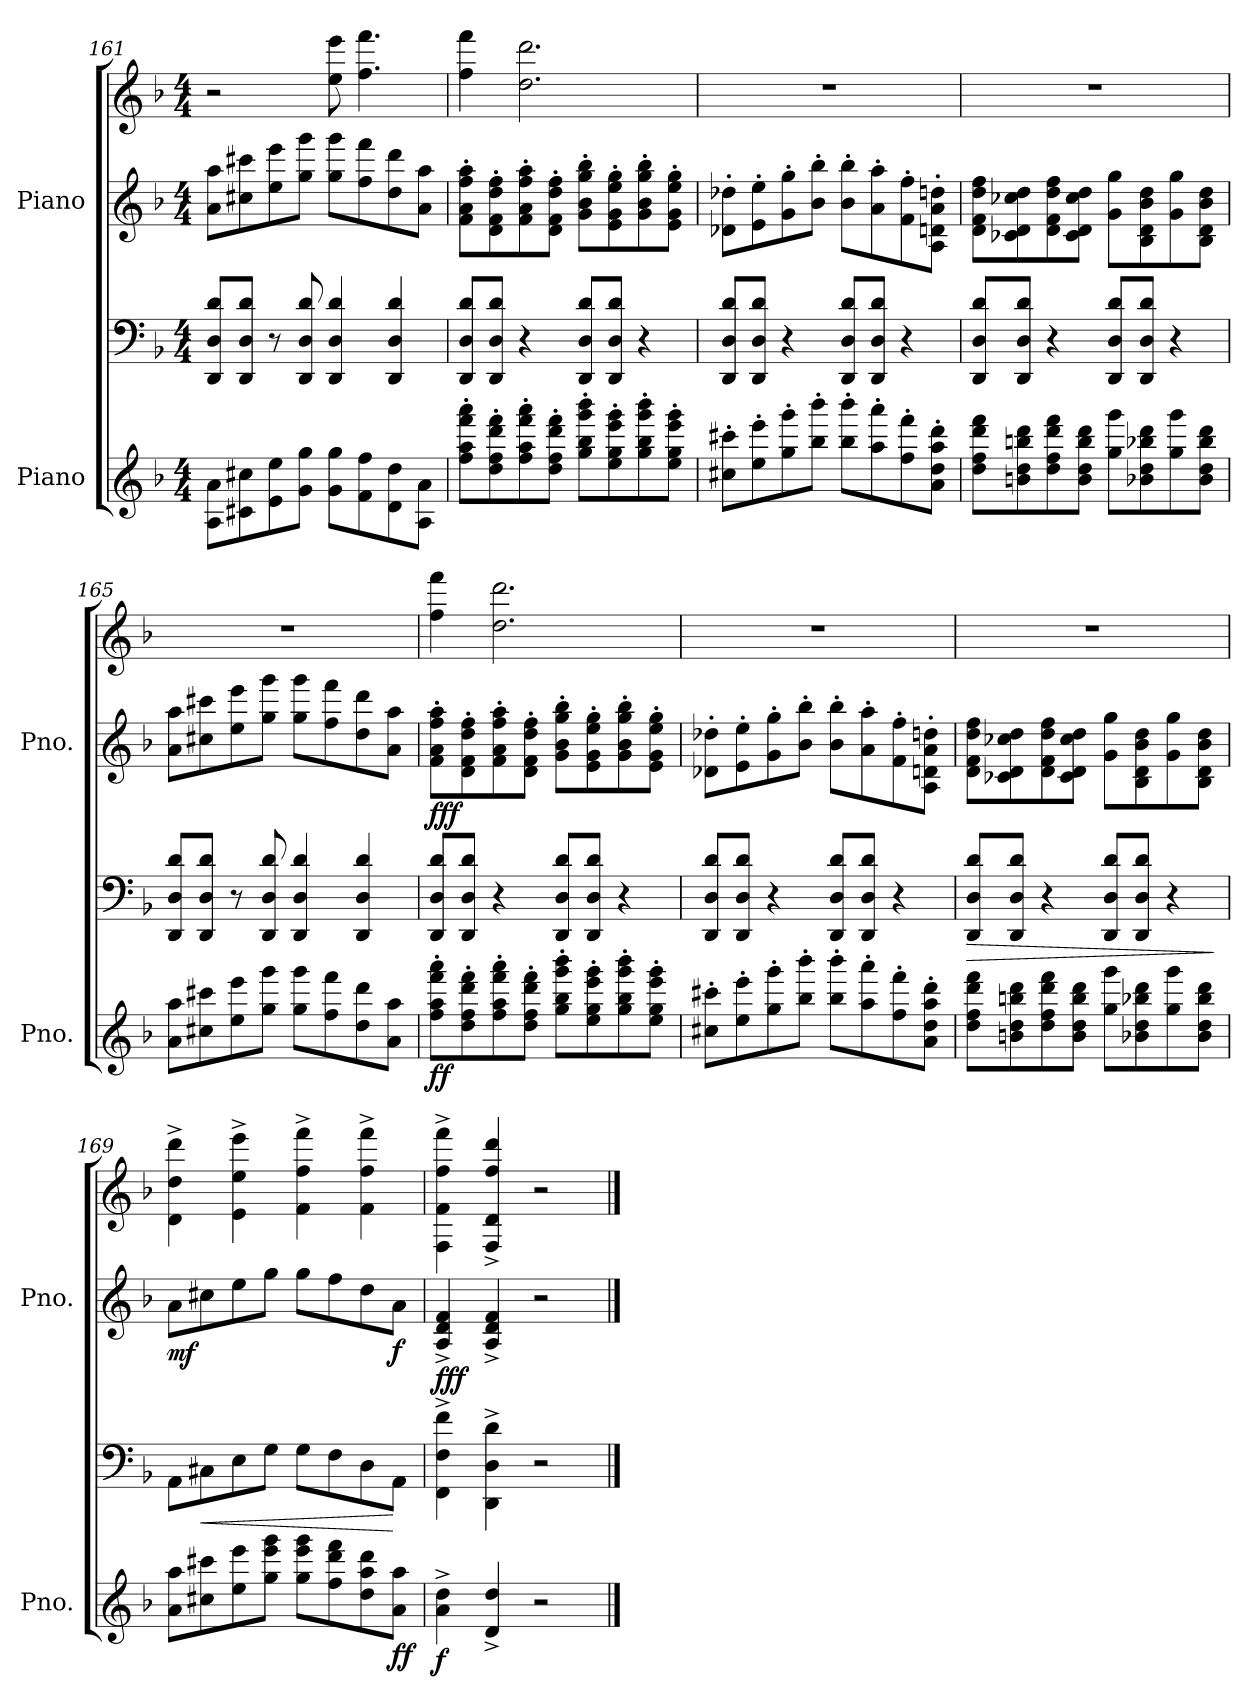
**kern	**kern	**dynam	**kern	**kern	**dynam
*part2	*part2	*part2	*part1	*part1	*part1
*staff4	*staff3	*staff3/4	*staff2	*staff1	*staff1/2
*I"Piano	*	*	*I"Piano	*	*
*I'Pno.	*	*	*I'Pno.	*	*
*clefG2	*clefF4	*	*clefG2	*clefG2	*
*k[b-]	*k[b-]	*	*k[b-]	*k[b-]	*
*M4/4	*M4/4	*	*M4/4	*M4/4	*
=161	=161	=161	=161	=161	=161
8A\ 8a\L	8DD/ 8D/ 8d/L	.	8a\ 8aa\L	2r	.
8c#X\ 8cc#X\	8DD/ 8D/ 8d/J	.	8cc#X\ 8ccc#X\	.	.
8e\ 8ee\	8r	.	8ee\ 8eee\	.	.
8g\ 8gg\J	8DD/ 8D/ 8d/	.	8gg\ 8ggg\J	.	.
8g\ 8gg\L	4DD/ 4D/ 4d/	.	8gg\ 8ggg\L	8ee\ 8eee\	.
8f\ 8ff\	.	.	8ff\ 8fff\	4.ff\ 4.fff\	.
8d\ 8dd\	4DD/ 4D/ 4d/	.	8dd\ 8ddd\	.	.
8A\ 8a\J	.	.	8a\ 8aa\J	.	.
!!LO:PB:g=z
=162	=162	=162	=162	=162	=162
8ff\' 8aa\' 8fff\' 8aaa\'L	8DD/ 8D/ 8d/L	.	8f\' 8a\' 8ff\' 8aa\'L	4ff\ 4fff\	.
8dd\' 8ff\' 8ddd\' 8fff\'	8DD/ 8D/ 8d/J	.	8d\' 8f\' 8dd\' 8ff\'	.	.
8ff\' 8aa\' 8fff\' 8aaa\'	4r	.	8f\' 8a\' 8ff\' 8aa\'	2.dd\ 2.ddd\	.
8dd\' 8ff\' 8ddd\' 8fff\'J	.	.	8d\' 8f\' 8dd\' 8ff\'J	.	.
8gg\' 8bb-\' 8ggg\' 8bbb-\'L	8DD/ 8D/ 8d/L	.	8g\' 8b-\' 8gg\' 8bb-\'L	.	.
8ee\' 8gg\' 8eee\' 8ggg\'	8DD/ 8D/ 8d/J	.	8e\' 8g\' 8ee\' 8gg\'	.	.
8gg\' 8bb-\' 8ggg\' 8bbb-\'	4r	.	8g\' 8b-\' 8gg\' 8bb-\'	.	.
8ee\' 8gg\' 8eee\' 8ggg\'J	.	.	8e\' 8g\' 8ee\' 8gg\'J	.	.
=163	=163	=163	=163	=163	=163
8cc#X\' 8ccc#X\'L	8DD/ 8D/ 8d/L	.	8d-X\' 8dd-X\'L	1r	.
8ee\' 8eee\'	8DD/ 8D/ 8d/J	.	8e\' 8ee\'	.	.
8gg\' 8ggg\'	4r	.	8g\' 8gg\'	.	.
8bb-\' 8bbb-\'J	.	.	8b-\' 8bb-\'J	.	.
8bb-\' 8bbb-\'L	8DD/ 8D/ 8d/L	.	8b-\' 8bb-\'L	.	.
8aa\' 8aaa\'	8DD/ 8D/ 8d/J	.	8a\' 8aa\'	.	.
8ff\' 8fff\'	4r	.	8f\' 8ff\'	.	.
8a\' 8dd\' 8aa\' 8ddd\'J	.	.	8A\' 8dn\' 8a\' 8ddn\'J	.	.
=164	=164	=164	=164	=164	=164
8dd\ 8ff\ 8ddd\ 8fff\L	8DD/ 8D/ 8d/L	.	8d\ 8f\ 8dd\ 8ff\L	1r	.
8bn\ 8dd\ 8bbn\ 8ddd\	8DD/ 8D/ 8d/J	.	8c-X\ 8d\ 8cc-X\ 8dd\	.	.
8dd\ 8ff\ 8ddd\ 8fff\	4r	.	8d\ 8f\ 8dd\ 8ff\	.	.
8b\ 8dd\ 8bb\ 8ddd\J	.	.	8c-\ 8d\ 8cc-\ 8dd\J	.	.
8gg\ 8ggg\L	8DD/ 8D/ 8d/L	.	8g\ 8gg\L	.	.
8b-X\ 8dd\ 8bb-X\ 8ddd\	8DD/ 8D/ 8d/J	.	8B-\ 8d\ 8b-\ 8dd\	.	.
8gg\ 8ggg\	4r	.	8g\ 8gg\	.	.
8b-\ 8dd\ 8bb-\ 8ddd\J	.	.	8B-\ 8d\ 8b-\ 8dd\J	.	.
!!LO:LB:g=z
=165	=165	=165	=165	=165	=165
8a\ 8aa\L	8DD/ 8D/ 8d/L	.	8a\ 8aa\L	1r	.
8cc#X\ 8ccc#X\	8DD/ 8D/ 8d/J	.	8cc#X\ 8ccc#X\	.	.
8ee\ 8eee\	8r	.	8ee\ 8eee\	.	.
8gg\ 8ggg\J	8DD/ 8D/ 8d/	.	8gg\ 8ggg\J	.	.
8gg\ 8ggg\L	4DD/ 4D/ 4d/	.	8gg\ 8ggg\L	.	.
8ff\ 8fff\	.	.	8ff\ 8fff\	.	.
8dd\ 8ddd\	4DD/ 4D/ 4d/	.	8dd\ 8ddd\	.	.
8a\ 8aa\J	.	.	8a\ 8aa\J	.	.
=166	=166	=166	=166	=166	=166
!	!	!LO:DY:b=2	!	!	!
!	!	!LO:DY:n=1:b	!	!	!LO:DY:b=2
!	!	!	!	!	!LO:DY:n=1:b
8ff\' 8aa\' 8fff\' 8aaa\'L	8DD/ 8D/ 8d/L	f f	8f\' 8a\' 8ff\' 8aa\'L	4ff\ 4fff\	f ff
8dd\' 8ff\' 8ddd\' 8fff\'	8DD/ 8D/ 8d/J	.	8d\' 8f\' 8dd\' 8ff\'	.	.
8ff\' 8aa\' 8fff\' 8aaa\'	4r	.	8f\' 8a\' 8ff\' 8aa\'	2.dd\ 2.ddd\	.
8dd\' 8ff\' 8ddd\' 8fff\'J	.	.	8d\' 8f\' 8dd\' 8ff\'J	.	.
8gg\' 8bb-\' 8ggg\' 8bbb-\'L	8DD/ 8D/ 8d/L	.	8g\' 8b-\' 8gg\' 8bb-\'L	.	.
8ee\' 8gg\' 8eee\' 8ggg\'	8DD/ 8D/ 8d/J	.	8e\' 8g\' 8ee\' 8gg\'	.	.
8gg\' 8bb-\' 8ggg\' 8bbb-\'	4r	.	8g\' 8b-\' 8gg\' 8bb-\'	.	.
8ee\' 8gg\' 8eee\' 8ggg\'J	.	.	8e\' 8g\' 8ee\' 8gg\'J	.	.
=167	=167	=167	=167	=167	=167
8cc#X\' 8ccc#X\'L	8DD/ 8D/ 8d/L	.	8d-X\' 8dd-X\'L	1r	.
8ee\' 8eee\'	8DD/ 8D/ 8d/J	.	8e\' 8ee\'	.	.
8gg\' 8ggg\'	4r	.	8g\' 8gg\'	.	.
8bb-\' 8bbb-\'J	.	.	8b-\' 8bb-\'J	.	.
8bb-\' 8bbb-\'L	8DD/ 8D/ 8d/L	.	8b-\' 8bb-\'L	.	.
8aa\' 8aaa\'	8DD/ 8D/ 8d/J	.	8a\' 8aa\'	.	.
8ff\' 8fff\'	4r	.	8f\' 8ff\'	.	.
8a\' 8dd\' 8aa\' 8ddd\'J	.	.	8A\' 8dn\' 8a\' 8ddn\'J	.	.
!!LO:PB:g=z
=168	=168	=168	=168	=168	=168
!	!	!LO:HP:b	!	!	!
8dd\ 8ff\ 8ddd\ 8fff\L	8DD/ 8D/ 8d/L	>	8d\ 8f\ 8dd\ 8ff\L	1r	.
8bn\ 8dd\ 8bbn\ 8ddd\	8DD/ 8D/ 8d/J	.	8c-X\ 8d\ 8cc-X\ 8dd\	.	.
8dd\ 8ff\ 8ddd\ 8fff\	4r	.	8d\ 8f\ 8dd\ 8ff\	.	.
8b\ 8dd\ 8bb\ 8ddd\J	.	.	8c-\ 8d\ 8cc-\ 8dd\J	.	.
8gg\ 8ggg\L	8DD/ 8D/ 8d/L	.	8g\ 8gg\L	.	.
8b-X\ 8dd\ 8bb-X\ 8ddd\	8DD/ 8D/ 8d/J	.	8B-\ 8d\ 8b-\ 8dd\	.	.
8gg\ 8ggg\	4r	.	8g\ 8gg\	.	.
8b-\ 8dd\ 8bb-\ 8ddd\J	.	.	8B-\ 8d\ 8b-\ 8dd\J	.	.
.	.	]	.	.	.
=169	=169	=169	=169	=169	=169
!	!	!LO:DY:b=2	!	!	!
!	!	!LO:DY:n=1:b	!	!	!LO:DY:b=2
8a\ 8aa\L	8AA\L	mf mf	8a\L	4d\^ 4dd\^ 4ddd\^	mf
!	!	!LO:HP:b	!	!	!
8cc#X\ 8ccc#X\	8C#X\	<	8cc#X\	.	.
8ee\ 8eee\	8E\	.	8ee\	4e\^ 4ee\^ 4eee\^	.
8gg\ 8eee\ 8ggg\J	8G\J	.	8gg\J	.	.
8gg\ 8eee\ 8ggg\L	8G\L	.	8gg\L	4f\^ 4ff\^ 4fff\^	.
8ff\ 8ddd\ 8fff\	8F\	.	8ff\	.	.
8dd\ 8aa\ 8ddd\	8D\	.	8dd\	4f\^ 4ff\^ 4fff\^	.
!	!	!LO:DY:n=2:b=2	!	!	!
!	!	!LO:DY:n=3:b	!	!	!LO:DY:b=2
8a\ 8aa\J	8AA\J	[ f f	8a\J	.	f
=170	=170	=170	=170	=170	=170
!	!	!LO:DY:b=2	!	!	!LO:DY:b=2
!	!	!	!	!	!LO:DY:n=1:b
4a\^ 4dd\^	4FF\^ 4F\^ 4f\^	f	4A/^ 4d/^ 4f/^	4F\^ 4f\^ 4ff\^ 4fff\^	f ff
4d/^ 4dd/^	4DD\^ 4D\^ 4d\^	.	4A/^ 4d/^ 4f/^	4F/^ 4d/^ 4ff/^ 4ddd/^	.
2r	2r	.	2r	2r	.
==	==	==	==	==	==
*-	*-	*-	*-	*-	*-
